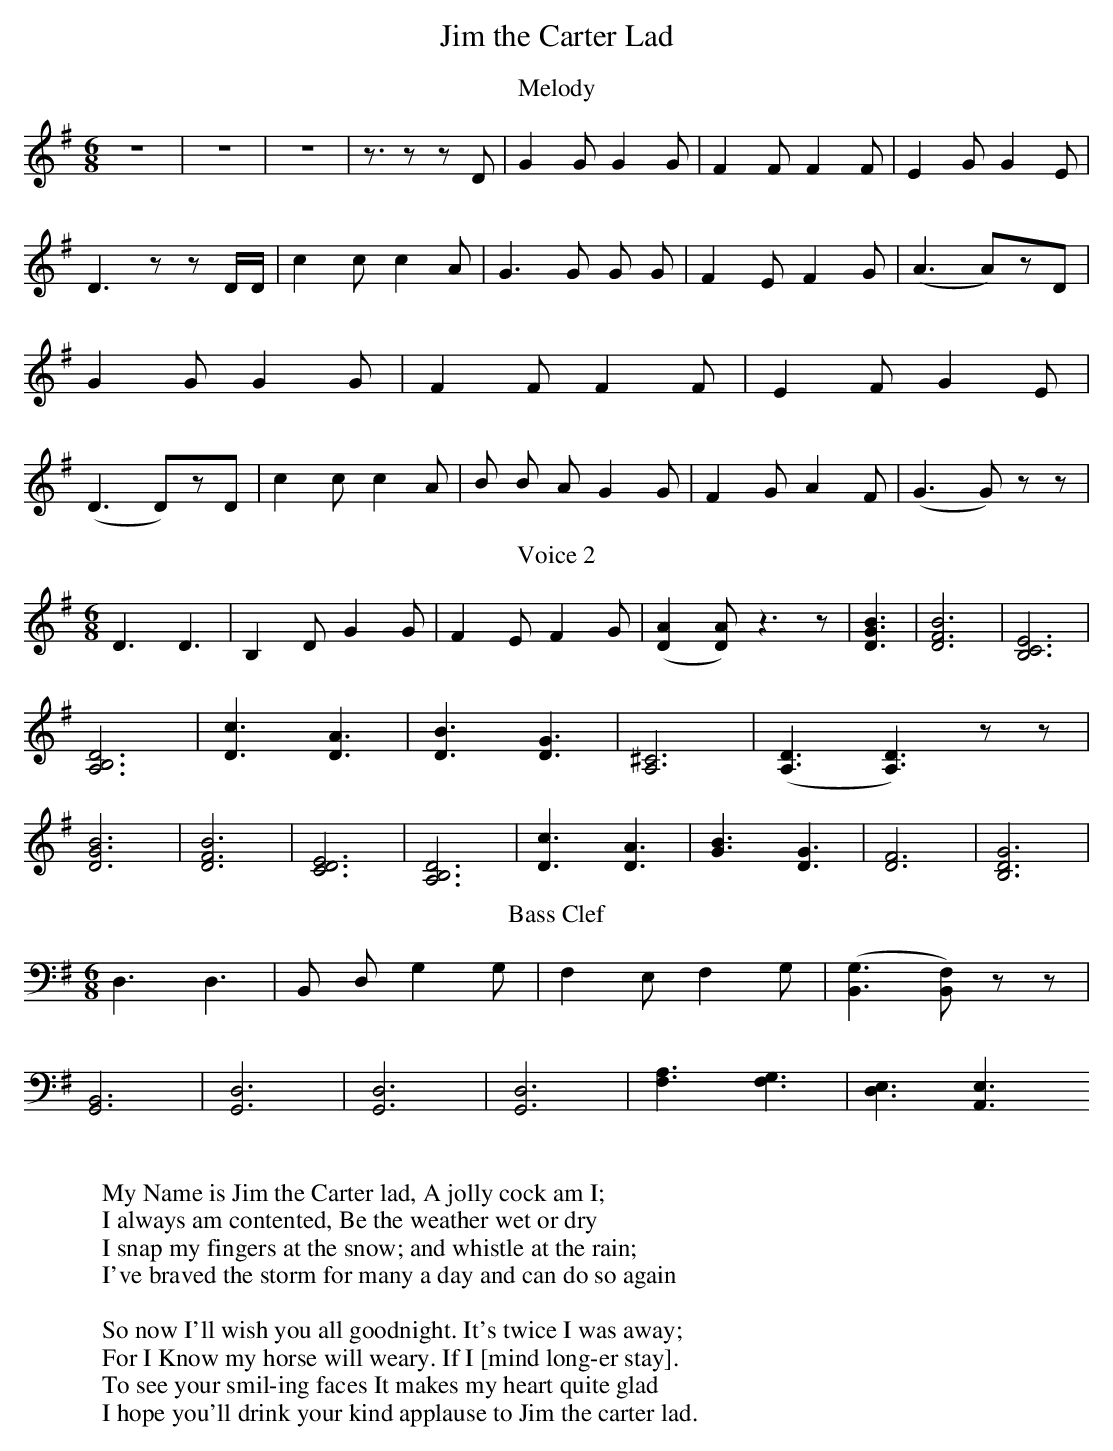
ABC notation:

X:1
T:Jim the Carter Lad
M:6/8
L:1/8
K:G
T:Melody
z6|z6|z6|z> z2zD|G2GG2G|F2FF2F|E2GG2E|D3zzD/D/|c2cc2A|G3G G G|F2EF2G|(A3A)zD|G2GG2G|F2FF2F|E2FG2E|(D3D)zD|c2cc2A|B B AG2G|F2GA2F|(G3G)zz|
T:Voice 2
D3D3|B,2DG2G|F2EF2G|([A2D2][AD])z3z|[G3D3B3]| [F6D6B6]|[E6C6B,6]|[D6B,6A,6]|[c3D3][A3D3]|[B3D3][G3D3]|[^C6A,6]|([D3A,3] [D3A,3])zz|[G6D6B6]|[F6D6B6]|[E6C6D6]|[D6B,6A,6]|[c3D3][A3D3]|[B3G3][G3D3]|[F6D6]|[G6D6B,6]|
T:Bass Clef
K:middle=d bass
d3d3|B dg2g|f2ef2g|([g3B3][fB])zz|
[B6G6]|[d6G6]|[d6G6]|[d6G6]|[a3f3][f3g3]|[e3d3] [e3A3]
W:
W:My Name is Jim the Carter lad, A jolly cock am I;
W:I always am contented, Be the weather wet or dry
W: I snap my fingers at the snow; and whistle at the rain;
W:I've braved the storm for many a day and can do so again
W:
W:So now I'll wish you all goodnight. It's twice I was away;
W:For I Know my horse will weary. If I [mind long-er stay].
W:To see your smil-ing faces It makes my heart quite glad
W:I hope you'll drink your kind applause to Jim the carter lad.
